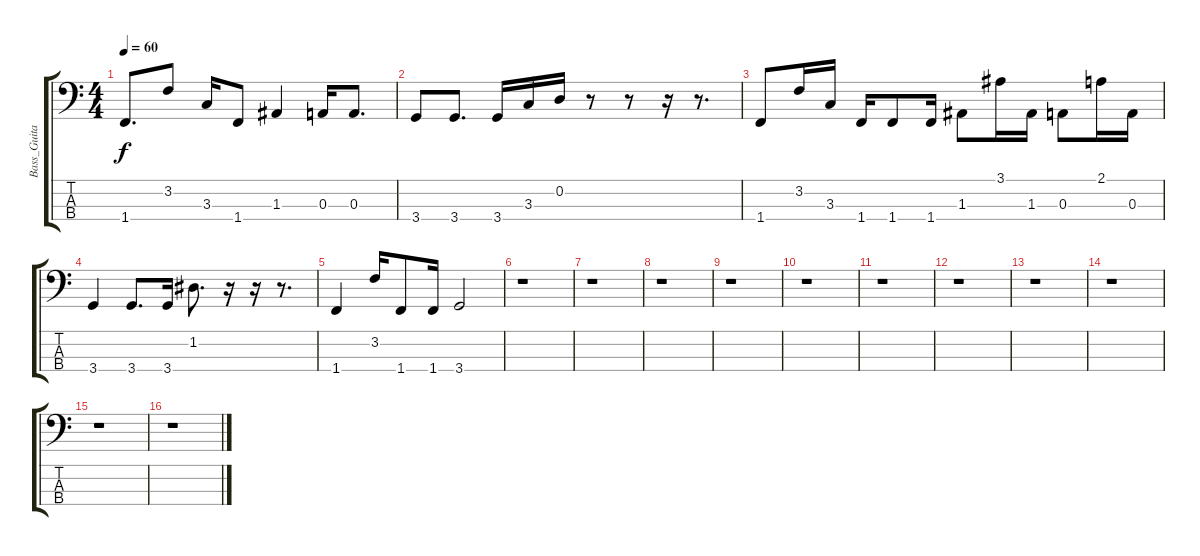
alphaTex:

\track ("Bass_Guitar" "Bass_Guita") {instrument electricbassfinger}
\staff {score tabs}
\tuning (G2 D2 A1 E1) {hide}
\ts (4 4)
\tempo 60
\clef f4
\ks c
1.4.8{d dy f} 3.2.8 3.3.16 1.4.8 1.3.4 0.3.16 0.3.8{d} |
3.4.8 3.4.8{d} 3.4.16 3.3.16 0.2.16 r.8 r.8 r.16 r.8{d} |
1.4.8 3.2.16 3.3.16 1.4.16 1.4.8 1.4.16 1.3.8 3.1.16 1.3.16 0.3.8 2.1.16 0.3.16 |
3.4.4 3.4.8{d} 3.4.16 1.2.8{d} r.16 r.16 r.8{d} |
1.4.4 3.2.16 1.4.8 1.4.16 3.4.2 |
r.1 |
r.1 |
r.1 |
r.1 |
r.1 |
r.1 |
r.1 |
r.1 |
r.1 |
r.1 |
r.1
